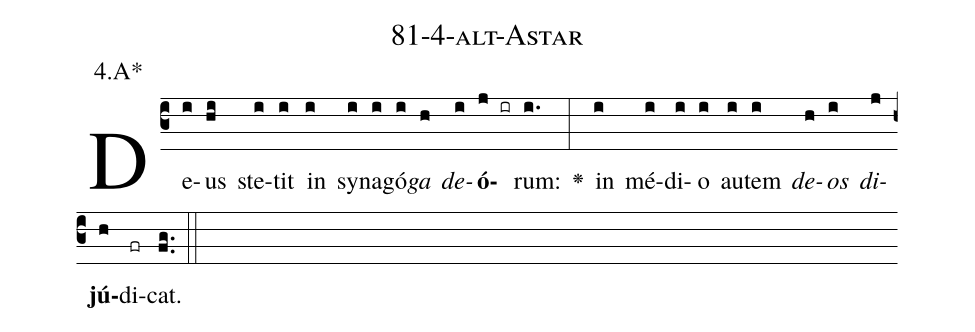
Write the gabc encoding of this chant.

name: 81-4-alt-Astar;
annotation: 4.A*;
%%
(c3)De(i)us(hi) ste(i)tit(i) in(i) sy(i)na(i)gó(i)<i>ga</i>(h) <i>de</i>(i)<b>ó</b>(j ir)rum:(i.) <v>\greheightstar</v>(:) in(i) mé(i)di(i)o(i) au(i)tem(i) <i>de</i>(h)<i>os</i>(i) <i>di</i>(j)<b>jú</b>(h)di(fr)cat.(fg..) (::)


%E(i) u(h) o(i) u(j) a(h) e.(fg..) (::)
